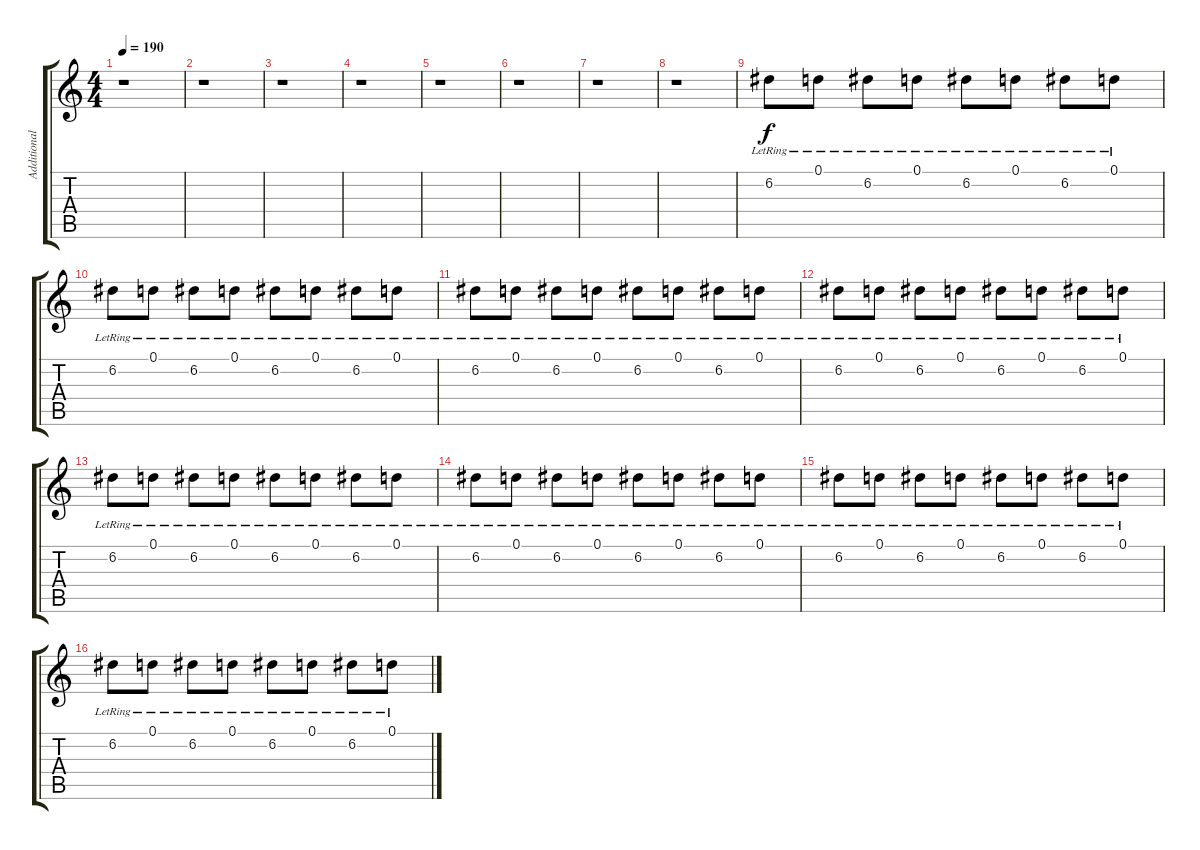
\track ("Additional guitar" "Additional") {instrument distortionguitar}
\staff {score tabs}
\tuning (D4 A3 F3 C3 G2 D2) {hide}
\ts (4 4)
\tempo 190
\clef g2
\ks c
r.1{dy f} |
r.1 |
r.1 |
r.1 |
r.1 |
r.1 |
r.1 |
r.1 |
6.2{lr}.8 0.1{lr}.8 6.2{lr}.8 0.1{lr}.8 6.2{lr}.8 0.1{lr}.8 6.2{lr}.8 0.1{lr}.8 |
6.2{lr}.8 0.1{lr}.8 6.2{lr}.8 0.1{lr}.8 6.2{lr}.8 0.1{lr}.8 6.2{lr}.8 0.1{lr}.8 |
6.2{lr}.8 0.1{lr}.8 6.2{lr}.8 0.1{lr}.8 6.2{lr}.8 0.1{lr}.8 6.2{lr}.8 0.1{lr}.8 |
6.2{lr}.8 0.1{lr}.8 6.2{lr}.8 0.1{lr}.8 6.2{lr}.8 0.1{lr}.8 6.2{lr}.8 0.1{lr}.8 |
6.2{lr}.8 0.1{lr}.8 6.2{lr}.8 0.1{lr}.8 6.2{lr}.8 0.1{lr}.8 6.2{lr}.8 0.1{lr}.8 |
6.2{lr}.8 0.1{lr}.8 6.2{lr}.8 0.1{lr}.8 6.2{lr}.8 0.1{lr}.8 6.2{lr}.8 0.1{lr}.8 |
6.2{lr}.8 0.1{lr}.8 6.2{lr}.8 0.1{lr}.8 6.2{lr}.8 0.1{lr}.8 6.2{lr}.8 0.1{lr}.8 |
6.2{lr}.8 0.1{lr}.8 6.2{lr}.8 0.1{lr}.8 6.2{lr}.8 0.1{lr}.8 6.2{lr}.8 0.1{lr}.8
